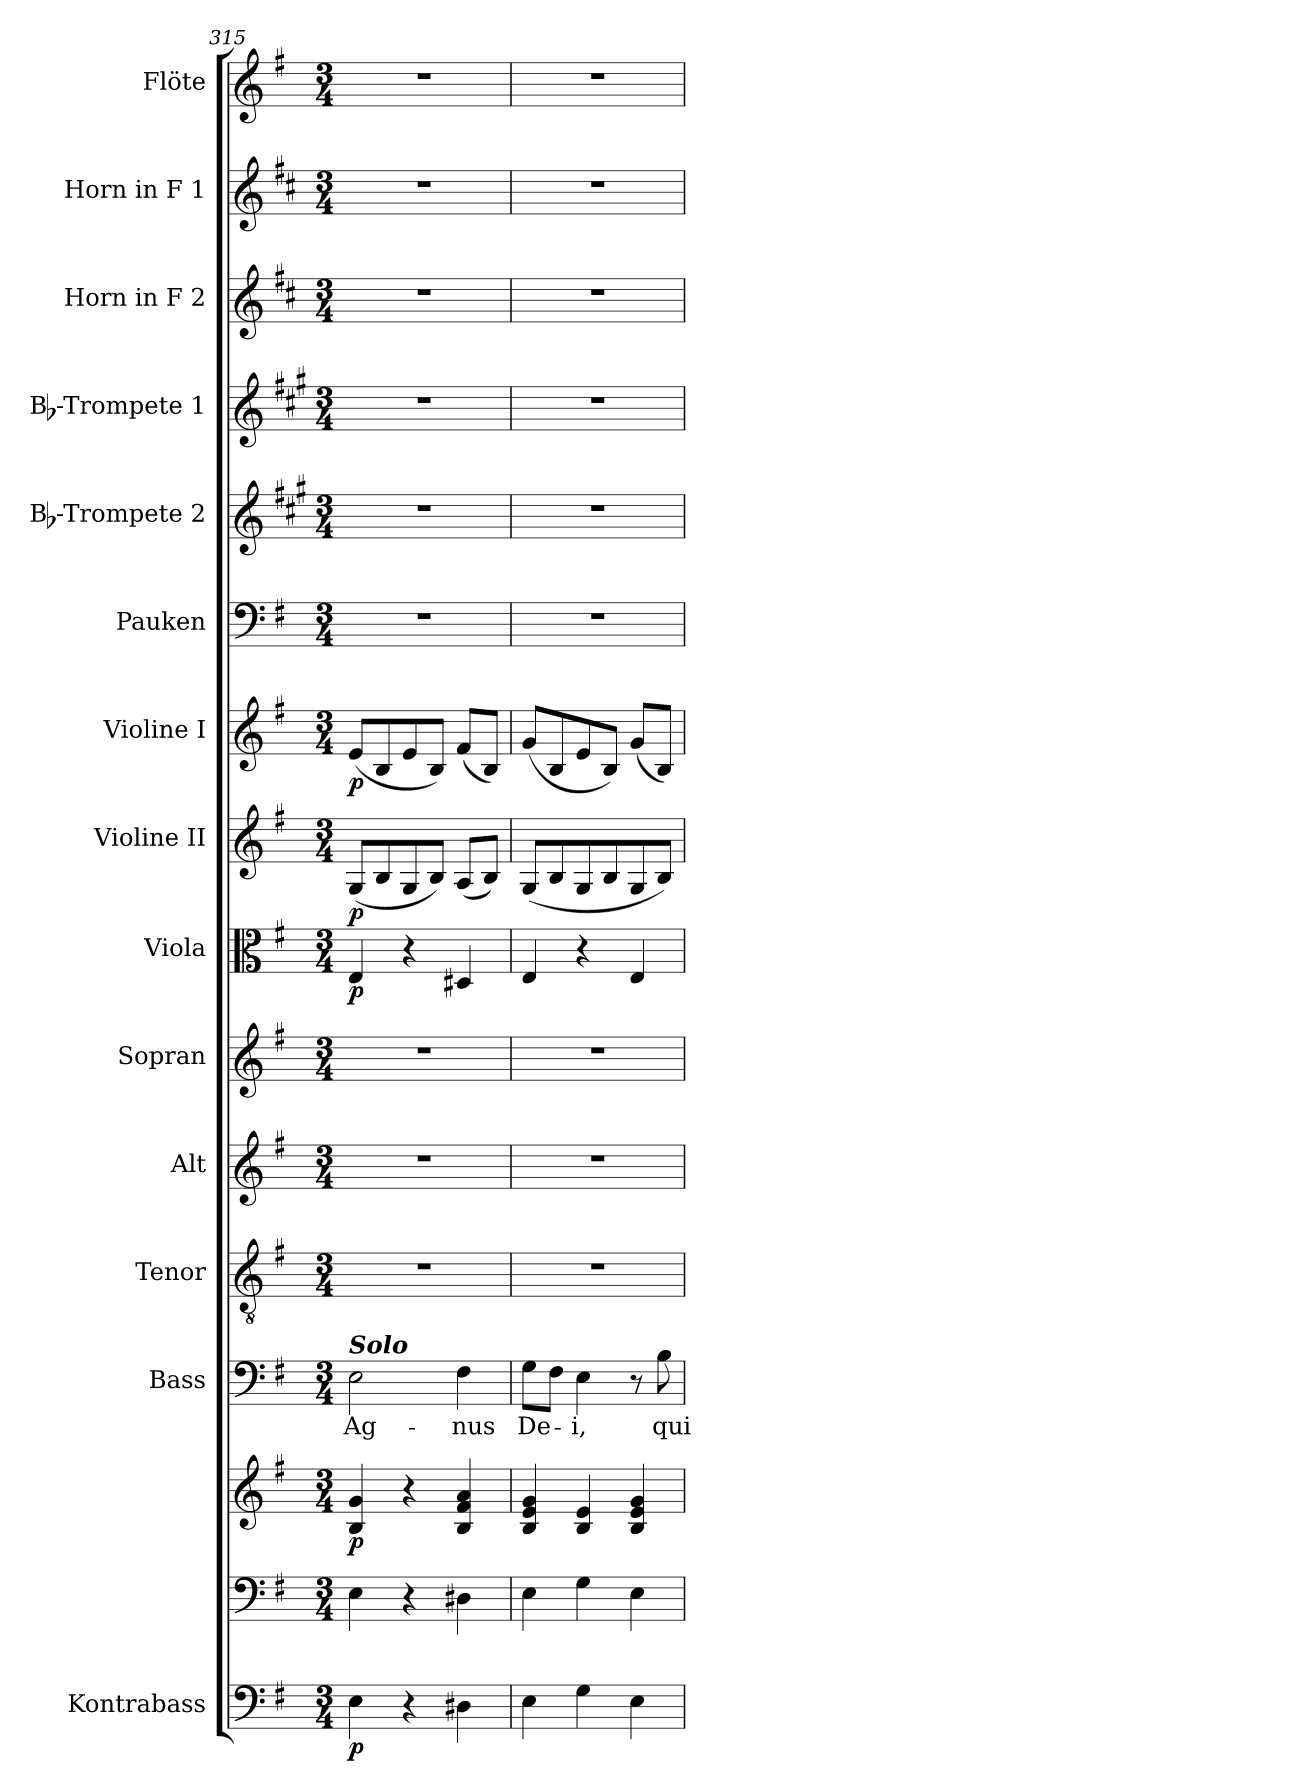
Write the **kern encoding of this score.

**kern	**dynam	**kern	**kern	**dynam	**kern	**text	**kern	**kern	**kern	**kern	**dynam	**kern	**dynam	**kern	**dynam	**kern	**kern	**kern	**kern	**kern	**kern
*part15	*part15	*part14	*part14	*part14	*part13	*part13	*part12	*part11	*part10	*part9	*part9	*part8	*part8	*part7	*part7	*part6	*part5	*part4	*part3	*part2	*part1
*staff16	*staff16	*staff15	*staff14	*staff14/15	*staff13	*staff13	*staff12	*staff11	*staff10	*staff9	*staff9	*staff8	*staff8	*staff7	*staff7	*staff6	*staff5	*staff4	*staff3	*staff2	*staff1
*I"Kontrabass	*	*	*	*	*I"Bass	*	*I"Tenor	*I"Alt	*I"Sopran	*I"Viola	*	*I"Violine II	*	*I"Violine I	*	*I"Pauken	*I"Bb-Trompete 2	*I"Bb-Trompete 1	*I"Horn in F 2	*I"Horn in F 1	*I"Flöte
*I'Kb.	*	*	*	*	*I'B.	*	*I'T.	*I'A.	*I'S.	*I'Vla.	*	*I'Vl. II	*	*I'Vl. I	*	*I'Pk.	*I'Bb Trp. 2	*I'Bb Trp. 1	*	*	*I'Fl.
*clefF4	*	*clefF4	*clefG2	*	*clefF4	*	*clefGv2	*clefG2	*clefG2	*clefC3	*	*clefG2	*	*clefG2	*	*clefF4	*clefG2	*clefG2	*clefG2	*clefG2	*clefG2
*ITrd7c12	*	*	*	*	*	*	*	*	*	*	*	*	*	*	*	*	*ITrd1c2	*ITrd1c2	*ITrd4c7	*ITrd4c7	*
*k[f#]	*	*k[f#]	*k[f#]	*	*k[f#]	*	*k[f#]	*k[f#]	*k[f#]	*k[f#]	*	*k[f#]	*	*k[f#]	*	*k[f#]	*k[f#]	*k[f#]	*k[f#]	*k[f#]	*k[f#]
*G:	*	*G:	*G:	*	*G:	*	*G:	*G:	*G:	*G:	*	*G:	*	*G:	*	*G:	*G:	*G:	*G:	*G:	*G:
*M3/4	*	*M3/4	*M3/4	*	*M3/4	*	*M3/4	*M3/4	*M3/4	*M3/4	*	*M3/4	*	*M3/4	*	*M3/4	*M3/4	*M3/4	*M3/4	*M3/4	*M3/4
=315	=315	=315	=315	=315	=315	=315	=315	=315	=315	=315	=315	=315	=315	=315	=315	=315	=315	=315	=315	=315	=315
!	!	!	!	!	!LO:TX:a:Bi:t=Solo	!	!	!	!	!	!	!	!	!	!	!	!	!	!	!	!
!	!LO:DY:b	!	!	!LO:DY:b	!	!LO:LY:b	!	!	!	!	!LO:DY:b	!	!LO:DY:b	!	!LO:DY:b	!	!	!	!	!	!
4EE\	p	4E\	4B/ 4g/	p	2E\	Ag-	2.r	2.r	2.r	4E/	p	(<8G/L	p	(<8e/L	p	2.r	2.r	2.r	2.r	2.r	2.r
.	.	.	.	.	.	.	.	.	.	.	.	8B/	.	8B/	.	.	.	.	.	.	.
4r	.	4r	4r	.	.	.	.	.	.	4r	.	8G/	.	8e/	.	.	.	.	.	.	.
.	.	.	.	.	.	.	.	.	.	.	.	8B/J)	.	8B/J)	.	.	.	.	.	.	.
!	!	!	!	!	!	!LO:LY:b	!	!	!	!	!	!	!	!	!	!	!	!	!	!	!
4DD#X\	.	4D#X\	4B/ 4f#/ 4a/	.	4F#\	-nus	.	.	.	4D#X/	.	(<8A/L	.	(<8f#/L	.	.	.	.	.	.	.
.	.	.	.	.	.	.	.	.	.	.	.	8B/J)	.	8B/J)	.	.	.	.	.	.	.
=316	=316	=316	=316	=316	=316	=316	=316	=316	=316	=316	=316	=316	=316	=316	=316	=316	=316	=316	=316	=316	=316
!	!	!	!	!	!	!LO:LY:b	!	!	!	!	!	!	!	!	!	!	!	!	!	!	!
4EE\	.	4E\	4B/ 4e/ 4g/	.	8G\L	De-	2.r	2.r	2.r	4E/	.	(<8G/L	.	(<8g/L	.	2.r	2.r	2.r	2.r	2.r	2.r
.	.	.	.	.	8F#\J	.	.	.	.	.	.	8B/	.	8B/	.	.	.	.	.	.	.
!	!	!	!	!	!	!LO:LY:b	!	!	!	!	!	!	!	!	!	!	!	!	!	!	!
4GG\	.	4G\	4B/ 4e/	.	4E\	-i,	.	.	.	4r	.	8G/	.	8e/	.	.	.	.	.	.	.
.	.	.	.	.	.	.	.	.	.	.	.	8B/	.	8B/J)	.	.	.	.	.	.	.
4EE\	.	4E\	4B/ 4e/ 4g/	.	8r	.	.	.	.	4E/	.	8G/	.	(<8g/L	.	.	.	.	.	.	.
!	!	!	!	!	!	!LO:LY:b	!	!	!	!	!	!	!	!	!	!	!	!	!	!	!
.	.	.	.	.	8B\	qui	.	.	.	.	.	8B/J)	.	8B/J)	.	.	.	.	.	.	.
=	=	=	=	=	=	=	=	=	=	=	=	=	=	=	=	=	=	=	=	=	=
*-	*-	*-	*-	*-	*-	*-	*-	*-	*-	*-	*-	*-	*-	*-	*-	*-	*-	*-	*-	*-	*-
